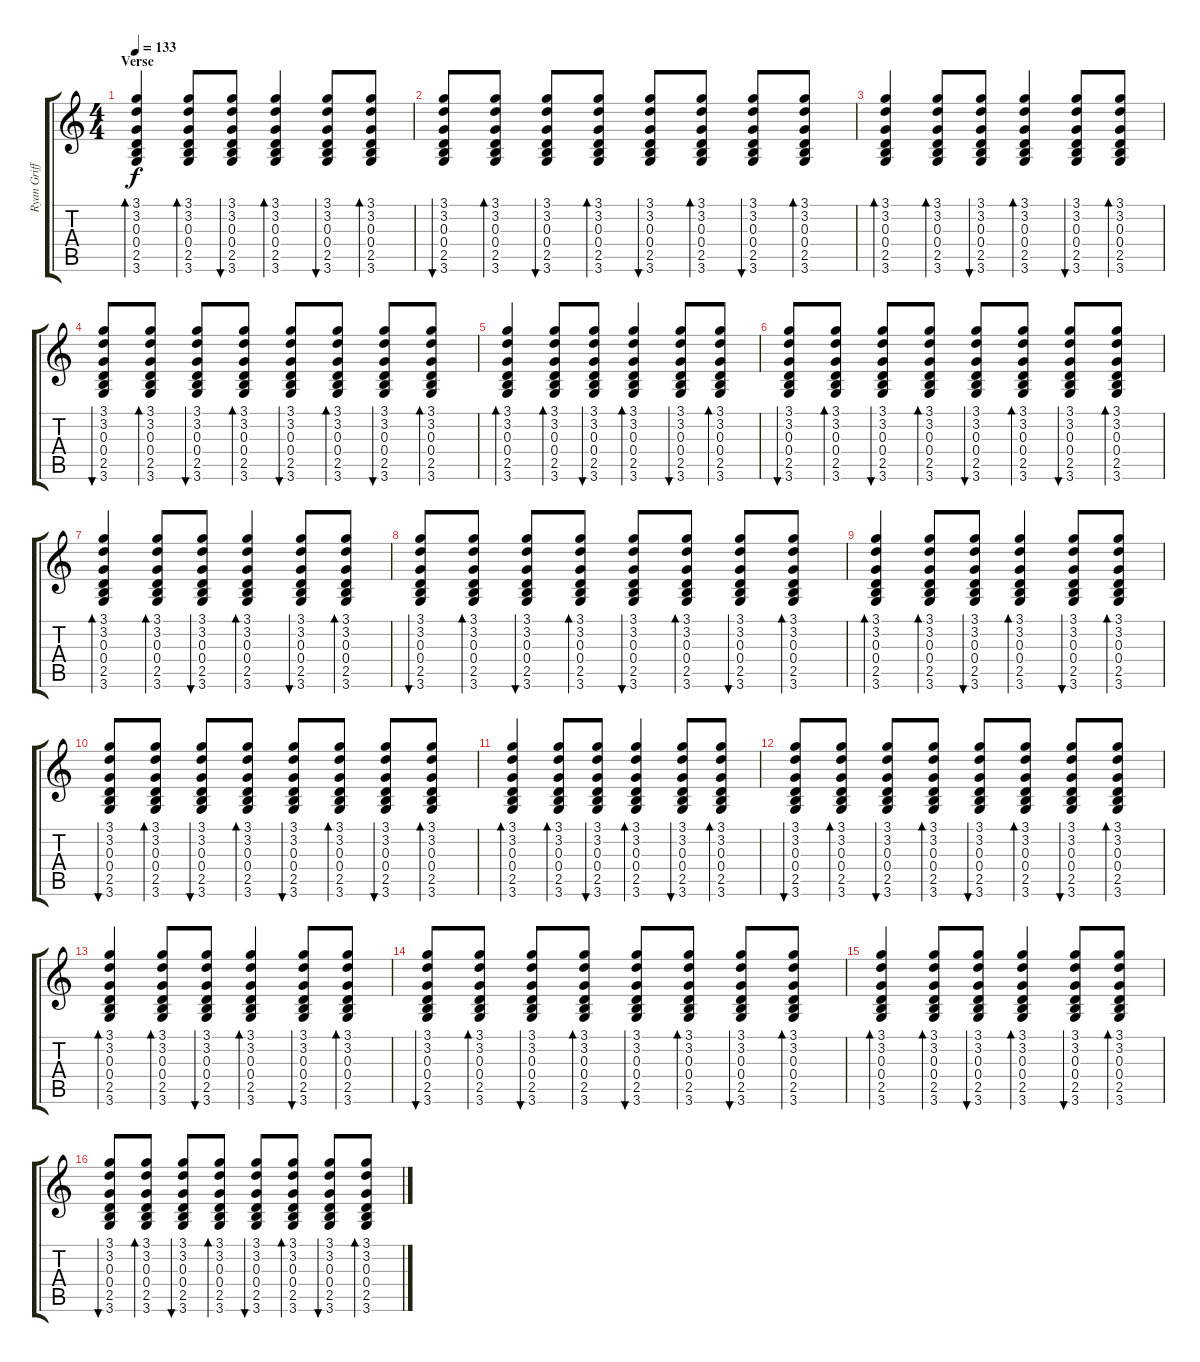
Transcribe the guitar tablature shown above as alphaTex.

\track ("Ryan Griffits" "Ryan Griff") {instrument acousticguitarsteel}
\staff {score tabs}
\tuning (E4 B3 G3 D3 A2 E2) {hide}
\ts (4 4)
\section ("" "Verse")
\tempo 133
\clef g2
\ks c
(3.1 3.2 0.3 0.4 2.5 3.6).4{bd 30 dy f} (3.1 3.2 0.3 0.4 2.5 3.6).8{bd 60} (3.1 3.2 0.3 0.4 2.5 3.6).8{bu 60} (3.1 3.2 0.3 0.4 2.5 3.6).4{bd 60} (3.1 3.2 0.3 0.4 2.5 3.6).8{bu 60} (3.1 3.2 0.3 0.4 2.5 3.6).8{bd 60} |
(3.1 3.2 0.3 0.4 2.5 3.6).8{bu 30} (3.1 3.2 0.3 0.4 2.5 3.6).8{bd 30} (3.1 3.2 0.3 0.4 2.5 3.6).8{bu 30} (3.1 3.2 0.3 0.4 2.5 3.6).8{bd 30} (3.1 3.2 0.3 0.4 2.5 3.6).8{bu 30} (3.1 3.2 0.3 0.4 2.5 3.6).8{bd 30} (3.1 3.2 0.3 0.4 2.5 3.6).8{bu 30} (3.1 3.2 0.3 0.4 2.5 3.6).8{bd 30} |
(3.1 3.2 0.3 0.4 2.5 3.6).4{bd 60} (3.1 3.2 0.3 0.4 2.5 3.6).8{bd 60} (3.1 3.2 0.3 0.4 2.5 3.6).8{bu 60} (3.1 3.2 0.3 0.4 2.5 3.6).4{bd 60} (3.1 3.2 0.3 0.4 2.5 3.6).8{bu 60} (3.1 3.2 0.3 0.4 2.5 3.6).8{bd 60} |
(3.1 3.2 0.3 0.4 2.5 3.6).8{bu 30} (3.1 3.2 0.3 0.4 2.5 3.6).8{bd 30} (3.1 3.2 0.3 0.4 2.5 3.6).8{bu 30} (3.1 3.2 0.3 0.4 2.5 3.6).8{bd 30} (3.1 3.2 0.3 0.4 2.5 3.6).8{bu 30} (3.1 3.2 0.3 0.4 2.5 3.6).8{bd 30} (3.1 3.2 0.3 0.4 2.5 3.6).8{bu 30} (3.1 3.2 0.3 0.4 2.5 3.6).8{bd 30} |
(3.1 3.2 0.3 0.4 2.5 3.6).4{bd 60} (3.1 3.2 0.3 0.4 2.5 3.6).8{bd 60} (3.1 3.2 0.3 0.4 2.5 3.6).8{bu 60} (3.1 3.2 0.3 0.4 2.5 3.6).4{bd 60} (3.1 3.2 0.3 0.4 2.5 3.6).8{bu 60} (3.1 3.2 0.3 0.4 2.5 3.6).8{bd 60} |
(3.1 3.2 0.3 0.4 2.5 3.6).8{bu 30} (3.1 3.2 0.3 0.4 2.5 3.6).8{bd 30} (3.1 3.2 0.3 0.4 2.5 3.6).8{bu 30} (3.1 3.2 0.3 0.4 2.5 3.6).8{bd 30} (3.1 3.2 0.3 0.4 2.5 3.6).8{bu 30} (3.1 3.2 0.3 0.4 2.5 3.6).8{bd 30} (3.1 3.2 0.3 0.4 2.5 3.6).8{bu 30} (3.1 3.2 0.3 0.4 2.5 3.6).8{bd 30} |
(3.1 3.2 0.3 0.4 2.5 3.6).4{bd 60} (3.1 3.2 0.3 0.4 2.5 3.6).8{bd 60} (3.1 3.2 0.3 0.4 2.5 3.6).8{bu 60} (3.1 3.2 0.3 0.4 2.5 3.6).4{bd 60} (3.1 3.2 0.3 0.4 2.5 3.6).8{bu 60} (3.1 3.2 0.3 0.4 2.5 3.6).8{bd 60} |
(3.1 3.2 0.3 0.4 2.5 3.6).8{bu 30} (3.1 3.2 0.3 0.4 2.5 3.6).8{bd 30} (3.1 3.2 0.3 0.4 2.5 3.6).8{bu 30} (3.1 3.2 0.3 0.4 2.5 3.6).8{bd 30} (3.1 3.2 0.3 0.4 2.5 3.6).8{bu 30} (3.1 3.2 0.3 0.4 2.5 3.6).8{bd 30} (3.1 3.2 0.3 0.4 2.5 3.6).8{bu 30} (3.1 3.2 0.3 0.4 2.5 3.6).8{bd 30} |
(3.1 3.2 0.3 0.4 2.5 3.6).4{bd 60} (3.1 3.2 0.3 0.4 2.5 3.6).8{bd 60} (3.1 3.2 0.3 0.4 2.5 3.6).8{bu 60} (3.1 3.2 0.3 0.4 2.5 3.6).4{bd 60} (3.1 3.2 0.3 0.4 2.5 3.6).8{bu 60} (3.1 3.2 0.3 0.4 2.5 3.6).8{bd 60} |
(3.1 3.2 0.3 0.4 2.5 3.6).8{bu 30} (3.1 3.2 0.3 0.4 2.5 3.6).8{bd 30} (3.1 3.2 0.3 0.4 2.5 3.6).8{bu 30} (3.1 3.2 0.3 0.4 2.5 3.6).8{bd 30} (3.1 3.2 0.3 0.4 2.5 3.6).8{bu 30} (3.1 3.2 0.3 0.4 2.5 3.6).8{bd 30} (3.1 3.2 0.3 0.4 2.5 3.6).8{bu 30} (3.1 3.2 0.3 0.4 2.5 3.6).8{bd 30} |
(3.1 3.2 0.3 0.4 2.5 3.6).4{bd 60} (3.1 3.2 0.3 0.4 2.5 3.6).8{bd 60} (3.1 3.2 0.3 0.4 2.5 3.6).8{bu 60} (3.1 3.2 0.3 0.4 2.5 3.6).4{bd 60} (3.1 3.2 0.3 0.4 2.5 3.6).8{bu 60} (3.1 3.2 0.3 0.4 2.5 3.6).8{bd 60} |
(3.1 3.2 0.3 0.4 2.5 3.6).8{bu 30} (3.1 3.2 0.3 0.4 2.5 3.6).8{bd 30} (3.1 3.2 0.3 0.4 2.5 3.6).8{bu 30} (3.1 3.2 0.3 0.4 2.5 3.6).8{bd 30} (3.1 3.2 0.3 0.4 2.5 3.6).8{bu 30} (3.1 3.2 0.3 0.4 2.5 3.6).8{bd 30} (3.1 3.2 0.3 0.4 2.5 3.6).8{bu 30} (3.1 3.2 0.3 0.4 2.5 3.6).8{bd 30} |
(3.1 3.2 0.3 0.4 2.5 3.6).4{bd 60} (3.1 3.2 0.3 0.4 2.5 3.6).8{bd 60} (3.1 3.2 0.3 0.4 2.5 3.6).8{bu 60} (3.1 3.2 0.3 0.4 2.5 3.6).4{bd 60} (3.1 3.2 0.3 0.4 2.5 3.6).8{bu 60} (3.1 3.2 0.3 0.4 2.5 3.6).8{bd 60} |
(3.1 3.2 0.3 0.4 2.5 3.6).8{bu 30} (3.1 3.2 0.3 0.4 2.5 3.6).8{bd 30} (3.1 3.2 0.3 0.4 2.5 3.6).8{bu 30} (3.1 3.2 0.3 0.4 2.5 3.6).8{bd 30} (3.1 3.2 0.3 0.4 2.5 3.6).8{bu 30} (3.1 3.2 0.3 0.4 2.5 3.6).8{bd 30} (3.1 3.2 0.3 0.4 2.5 3.6).8{bu 30} (3.1 3.2 0.3 0.4 2.5 3.6).8{bd 30} |
(3.1 3.2 0.3 0.4 2.5 3.6).4{bd 60} (3.1 3.2 0.3 0.4 2.5 3.6).8{bd 60} (3.1 3.2 0.3 0.4 2.5 3.6).8{bu 60} (3.1 3.2 0.3 0.4 2.5 3.6).4{bd 60} (3.1 3.2 0.3 0.4 2.5 3.6).8{bu 60} (3.1 3.2 0.3 0.4 2.5 3.6).8{bd 60} |
(3.1 3.2 0.3 0.4 2.5 3.6).8{bu 30} (3.1 3.2 0.3 0.4 2.5 3.6).8{bd 30} (3.1 3.2 0.3 0.4 2.5 3.6).8{bu 30} (3.1 3.2 0.3 0.4 2.5 3.6).8{bd 30} (3.1 3.2 0.3 0.4 2.5 3.6).8{bu 30} (3.1 3.2 0.3 0.4 2.5 3.6).8{bd 30} (3.1 3.2 0.3 0.4 2.5 3.6).8{bu 30} (3.1 3.2 0.3 0.4 2.5 3.6).8{bd 30}
